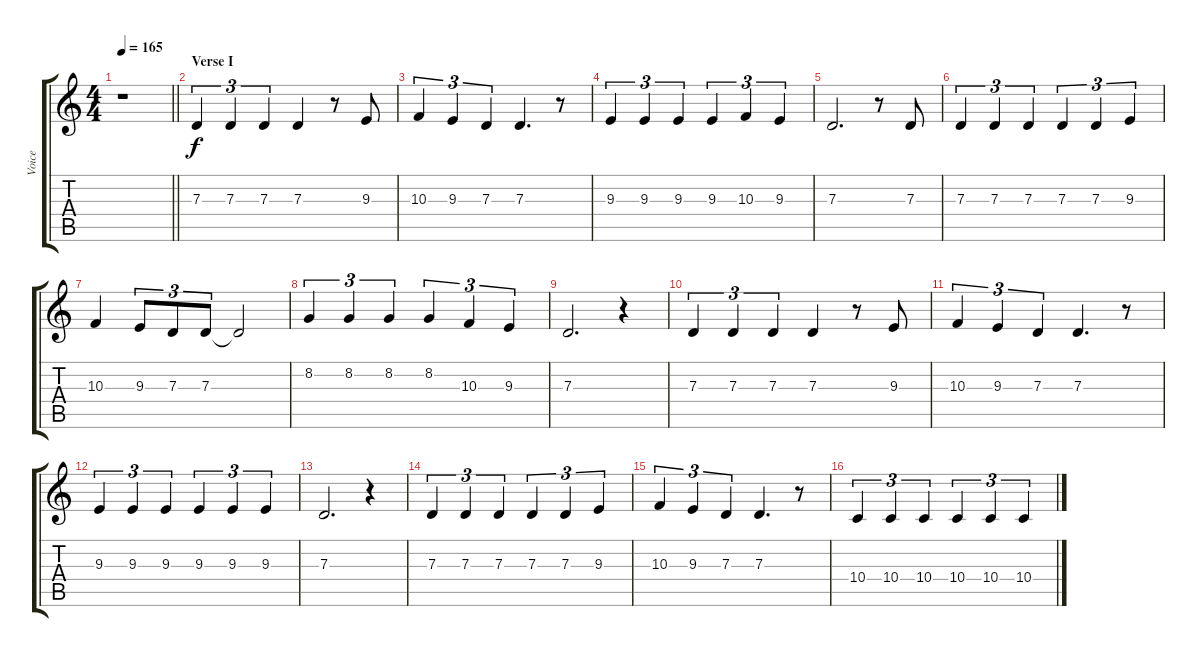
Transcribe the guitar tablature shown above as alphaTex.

\track ("Voice" "Voice") {instrument lead2sawtooth}
\staff {score tabs}
\tuning (E4 B3 G3 D3 A2 E2) {hide}
\ts (4 4)
\tempo 165
\clef g2
\barLineRight lightlight
\ks c
r.1{dy f} |
\section ("" "Verse I")
7.3.4{tu (3 2)} 7.3.4{tu (3 2)} 7.3.4{tu (3 2)} 7.3.4 r.8 9.3.8 |
10.3.4{tu (3 2)} 9.3.4{tu (3 2)} 7.3.4{tu (3 2)} 7.3.4{d} r.8 |
9.3.4{tu (3 2)} 9.3.4{tu (3 2)} 9.3.4{tu (3 2)} 9.3.4{tu (3 2)} 10.3.4{tu (3 2)} 9.3.4{tu (3 2)} |
7.3.2{d} r.8 7.3.8 |
7.3.4{tu (3 2)} 7.3.4{tu (3 2)} 7.3.4{tu (3 2)} 7.3.4{tu (3 2)} 7.3.4{tu (3 2)} 9.3.4{tu (3 2)} |
10.3.4 9.3.8{tu (3 2)} 7.3.8{tu (3 2)} 7.3.8{tu (3 2)} 7.3{t}.2 |
8.2.4{tu (3 2)} 8.2.4{tu (3 2)} 8.2.4{tu (3 2)} 8.2.4{tu (3 2)} 10.3.4{tu (3 2)} 9.3.4{tu (3 2)} |
7.3.2{d} r.4 |
7.3.4{tu (3 2)} 7.3.4{tu (3 2)} 7.3.4{tu (3 2)} 7.3.4 r.8 9.3.8 |
10.3.4{tu (3 2)} 9.3.4{tu (3 2)} 7.3.4{tu (3 2)} 7.3.4{d} r.8 |
9.3.4{tu (3 2)} 9.3.4{tu (3 2)} 9.3.4{tu (3 2)} 9.3.4{tu (3 2)} 9.3.4{tu (3 2)} 9.3.4{tu (3 2)} |
7.3.2{d} r.4 |
7.3.4{tu (3 2)} 7.3.4{tu (3 2)} 7.3.4{tu (3 2)} 7.3.4{tu (3 2)} 7.3.4{tu (3 2)} 9.3.4{tu (3 2)} |
10.3.4{tu (3 2)} 9.3.4{tu (3 2)} 7.3.4{tu (3 2)} 7.3.4{d} r.8 |
10.4.4{tu (3 2)} 10.4.4{tu (3 2)} 10.4.4{tu (3 2)} 10.4.4{tu (3 2)} 10.4.4{tu (3 2)} 10.4.4{tu (3 2)}
